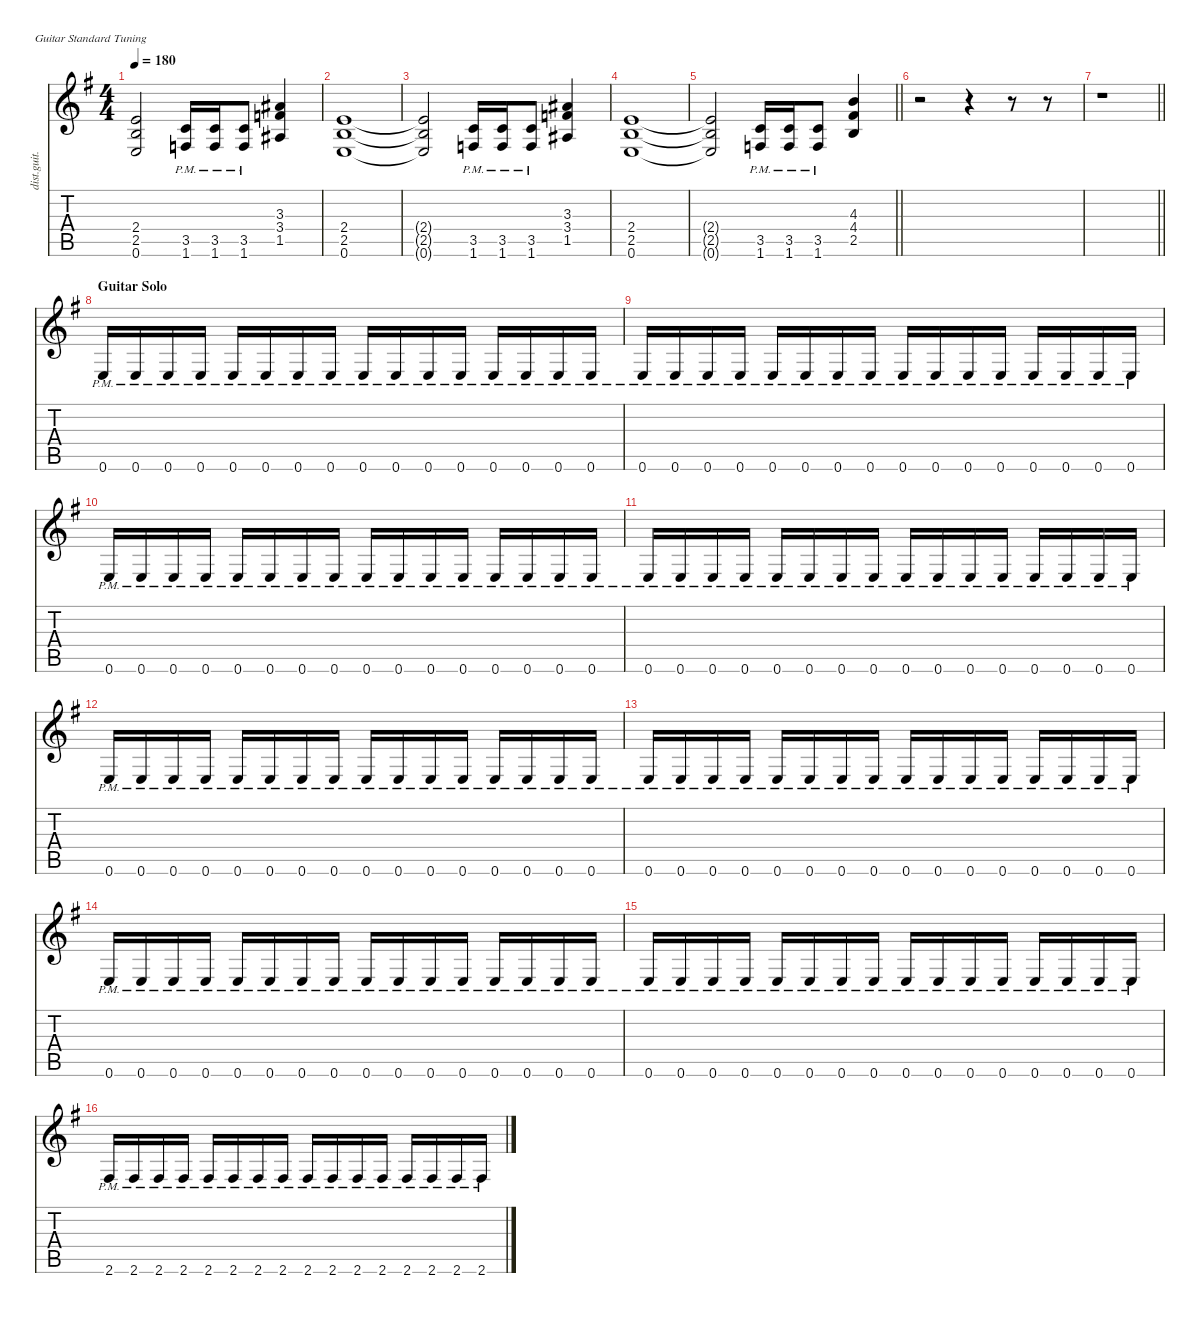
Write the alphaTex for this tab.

\defaultSystemsLayout 4
\hideDynamics
\bracketExtendMode nobrackets
\otherSystemsTrackNameOrientation horizontal
\track ("James Hetfield" "dist.guit.") {solo instrument distortionguitar}
\staff {score tabs}
\tuning (E4 B3 G3 D3 A2 E2)
\ts (4 4)
\tempo 180
\clef g2
\ks eminor
(2.4{t acc forcenatural} 2.5{t acc forcenatural} 0.6{t acc forcenatural}).2{dy f beam Up} (3.5{pm acc forcenatural} 1.6{pm acc forcenatural}).16{beam Up} (3.5{pm acc forcenatural} 1.6{pm acc forcenatural}).16{beam Up} (3.5{pm acc forcenatural} 1.6{pm acc forcenatural}).8{beam Up} (3.3{acc #} 3.4{acc forcenatural} 1.5{acc #}).4{beam Up} |
(2.4{acc forcenatural} 2.5{acc forcenatural} 0.6{acc forcenatural}).1{beam Up} |
(2.4{t acc forcenatural} 2.5{t acc forcenatural} 0.6{t acc forcenatural}).2{beam Up} (3.5{pm acc forcenatural} 1.6{pm acc forcenatural}).16{beam Up} (3.5{pm acc forcenatural} 1.6{pm acc forcenatural}).16{beam Up} (3.5{pm acc forcenatural} 1.6{pm acc forcenatural}).8{beam Up} (3.3{acc #} 3.4{acc forcenatural} 1.5{acc #}).4{beam Up} |
(2.4{acc forcenatural} 2.5{acc forcenatural} 0.6{acc forcenatural}).1{beam Up} |
\barLineRight lightlight
(2.4{t acc forcenatural} 2.5{t acc forcenatural} 0.6{t acc forcenatural}).2{beam Up} (3.5{pm acc forcenatural} 1.6{pm acc forcenatural}).16{beam Up} (3.5{pm acc forcenatural} 1.6{pm acc forcenatural}).16{beam Up} (3.5{pm acc forcenatural} 1.6{pm acc forcenatural}).8{beam Up} (4.3{acc forcenatural} 4.4{acc #} 2.5{acc forcenatural}).4{beam Up} |
r.2{beam Down} r.4{beam Down} r.8{beam Down} r.8{beam Down} |
\barLineRight lightlight
r.1{beam Down} |
\section ("" "Guitar Solo")
0.6{pm acc forcenatural}.16{beam Up} 0.6{pm acc forcenatural}.16{beam Up} 0.6{pm acc forcenatural}.16{beam Up} 0.6{pm acc forcenatural}.16{beam Up} 0.6{pm acc forcenatural}.16{beam Up} 0.6{pm acc forcenatural}.16{beam Up} 0.6{pm acc forcenatural}.16{beam Up} 0.6{pm acc forcenatural}.16{beam Up} 0.6{pm acc forcenatural}.16{beam Up} 0.6{pm acc forcenatural}.16{beam Up} 0.6{pm acc forcenatural}.16{beam Up} 0.6{pm acc forcenatural}.16{beam Up} 0.6{pm acc forcenatural}.16{beam Up} 0.6{pm acc forcenatural}.16{beam Up} 0.6{pm acc forcenatural}.16{beam Up} 0.6{pm acc forcenatural}.16{beam Up} |
0.6{pm acc forcenatural}.16{beam Up} 0.6{pm acc forcenatural}.16{beam Up} 0.6{pm acc forcenatural}.16{beam Up} 0.6{pm acc forcenatural}.16{beam Up} 0.6{pm acc forcenatural}.16{beam Up} 0.6{pm acc forcenatural}.16{beam Up} 0.6{pm acc forcenatural}.16{beam Up} 0.6{pm acc forcenatural}.16{beam Up} 0.6{pm acc forcenatural}.16{beam Up} 0.6{pm acc forcenatural}.16{beam Up} 0.6{pm acc forcenatural}.16{beam Up} 0.6{pm acc forcenatural}.16{beam Up} 0.6{pm acc forcenatural}.16{beam Up} 0.6{pm acc forcenatural}.16{beam Up} 0.6{pm acc forcenatural}.16{beam Up} 0.6{pm acc forcenatural}.16{beam Up} |
0.6{pm acc forcenatural}.16{beam Up} 0.6{pm acc forcenatural}.16{beam Up} 0.6{pm acc forcenatural}.16{beam Up} 0.6{pm acc forcenatural}.16{beam Up} 0.6{pm acc forcenatural}.16{beam Up} 0.6{pm acc forcenatural}.16{beam Up} 0.6{pm acc forcenatural}.16{beam Up} 0.6{pm acc forcenatural}.16{beam Up} 0.6{pm acc forcenatural}.16{beam Up} 0.6{pm acc forcenatural}.16{beam Up} 0.6{pm acc forcenatural}.16{beam Up} 0.6{pm acc forcenatural}.16{beam Up} 0.6{pm acc forcenatural}.16{beam Up} 0.6{pm acc forcenatural}.16{beam Up} 0.6{pm acc forcenatural}.16{beam Up} 0.6{pm acc forcenatural}.16{beam Up} |
0.6{pm acc forcenatural}.16{beam Up} 0.6{pm acc forcenatural}.16{beam Up} 0.6{pm acc forcenatural}.16{beam Up} 0.6{pm acc forcenatural}.16{beam Up} 0.6{pm acc forcenatural}.16{beam Up} 0.6{pm acc forcenatural}.16{beam Up} 0.6{pm acc forcenatural}.16{beam Up} 0.6{pm acc forcenatural}.16{beam Up} 0.6{pm acc forcenatural}.16{beam Up} 0.6{pm acc forcenatural}.16{beam Up} 0.6{pm acc forcenatural}.16{beam Up} 0.6{pm acc forcenatural}.16{beam Up} 0.6{pm acc forcenatural}.16{beam Up} 0.6{pm acc forcenatural}.16{beam Up} 0.6{pm acc forcenatural}.16{beam Up} 0.6{pm acc forcenatural}.16{beam Up} |
0.6{pm acc forcenatural}.16{beam Up} 0.6{pm acc forcenatural}.16{beam Up} 0.6{pm acc forcenatural}.16{beam Up} 0.6{pm acc forcenatural}.16{beam Up} 0.6{pm acc forcenatural}.16{beam Up} 0.6{pm acc forcenatural}.16{beam Up} 0.6{pm acc forcenatural}.16{beam Up} 0.6{pm acc forcenatural}.16{beam Up} 0.6{pm acc forcenatural}.16{beam Up} 0.6{pm acc forcenatural}.16{beam Up} 0.6{pm acc forcenatural}.16{beam Up} 0.6{pm acc forcenatural}.16{beam Up} 0.6{pm acc forcenatural}.16{beam Up} 0.6{pm acc forcenatural}.16{beam Up} 0.6{pm acc forcenatural}.16{beam Up} 0.6{pm acc forcenatural}.16{beam Up} |
0.6{pm acc forcenatural}.16{beam Up} 0.6{pm acc forcenatural}.16{beam Up} 0.6{pm acc forcenatural}.16{beam Up} 0.6{pm acc forcenatural}.16{beam Up} 0.6{pm acc forcenatural}.16{beam Up} 0.6{pm acc forcenatural}.16{beam Up} 0.6{pm acc forcenatural}.16{beam Up} 0.6{pm acc forcenatural}.16{beam Up} 0.6{pm acc forcenatural}.16{beam Up} 0.6{pm acc forcenatural}.16{beam Up} 0.6{pm acc forcenatural}.16{beam Up} 0.6{pm acc forcenatural}.16{beam Up} 0.6{pm acc forcenatural}.16{beam Up} 0.6{pm acc forcenatural}.16{beam Up} 0.6{pm acc forcenatural}.16{beam Up} 0.6{pm acc forcenatural}.16{beam Up} |
0.6{pm acc forcenatural}.16{beam Up} 0.6{pm acc forcenatural}.16{beam Up} 0.6{pm acc forcenatural}.16{beam Up} 0.6{pm acc forcenatural}.16{beam Up} 0.6{pm acc forcenatural}.16{beam Up} 0.6{pm acc forcenatural}.16{beam Up} 0.6{pm acc forcenatural}.16{beam Up} 0.6{pm acc forcenatural}.16{beam Up} 0.6{pm acc forcenatural}.16{beam Up} 0.6{pm acc forcenatural}.16{beam Up} 0.6{pm acc forcenatural}.16{beam Up} 0.6{pm acc forcenatural}.16{beam Up} 0.6{pm acc forcenatural}.16{beam Up} 0.6{pm acc forcenatural}.16{beam Up} 0.6{pm acc forcenatural}.16{beam Up} 0.6{pm acc forcenatural}.16{beam Up} |
0.6{pm acc forcenatural}.16{beam Up} 0.6{pm acc forcenatural}.16{beam Up} 0.6{pm acc forcenatural}.16{beam Up} 0.6{pm acc forcenatural}.16{beam Up} 0.6{pm acc forcenatural}.16{beam Up} 0.6{pm acc forcenatural}.16{beam Up} 0.6{pm acc forcenatural}.16{beam Up} 0.6{pm acc forcenatural}.16{beam Up} 0.6{pm acc forcenatural}.16{beam Up} 0.6{pm acc forcenatural}.16{beam Up} 0.6{pm acc forcenatural}.16{beam Up} 0.6{pm acc forcenatural}.16{beam Up} 0.6{pm acc forcenatural}.16{beam Up} 0.6{pm acc forcenatural}.16{beam Up} 0.6{pm acc forcenatural}.16{beam Up} 0.6{pm acc forcenatural}.16{beam Up} |
2.6{pm acc #}.16{beam Up} 2.6{pm acc #}.16{beam Up} 2.6{pm acc #}.16{beam Up} 2.6{pm acc #}.16{beam Up} 2.6{pm acc #}.16{beam Up} 2.6{pm acc #}.16{beam Up} 2.6{pm acc #}.16{beam Up} 2.6{pm acc #}.16{beam Up} 2.6{pm acc #}.16{beam Up} 2.6{pm acc #}.16{beam Up} 2.6{pm acc #}.16{beam Up} 2.6{pm acc #}.16{beam Up} 2.6{pm acc #}.16{beam Up} 2.6{pm acc #}.16{beam Up} 2.6{pm acc #}.16{beam Up} 2.6{pm acc #}.16{beam Up}
